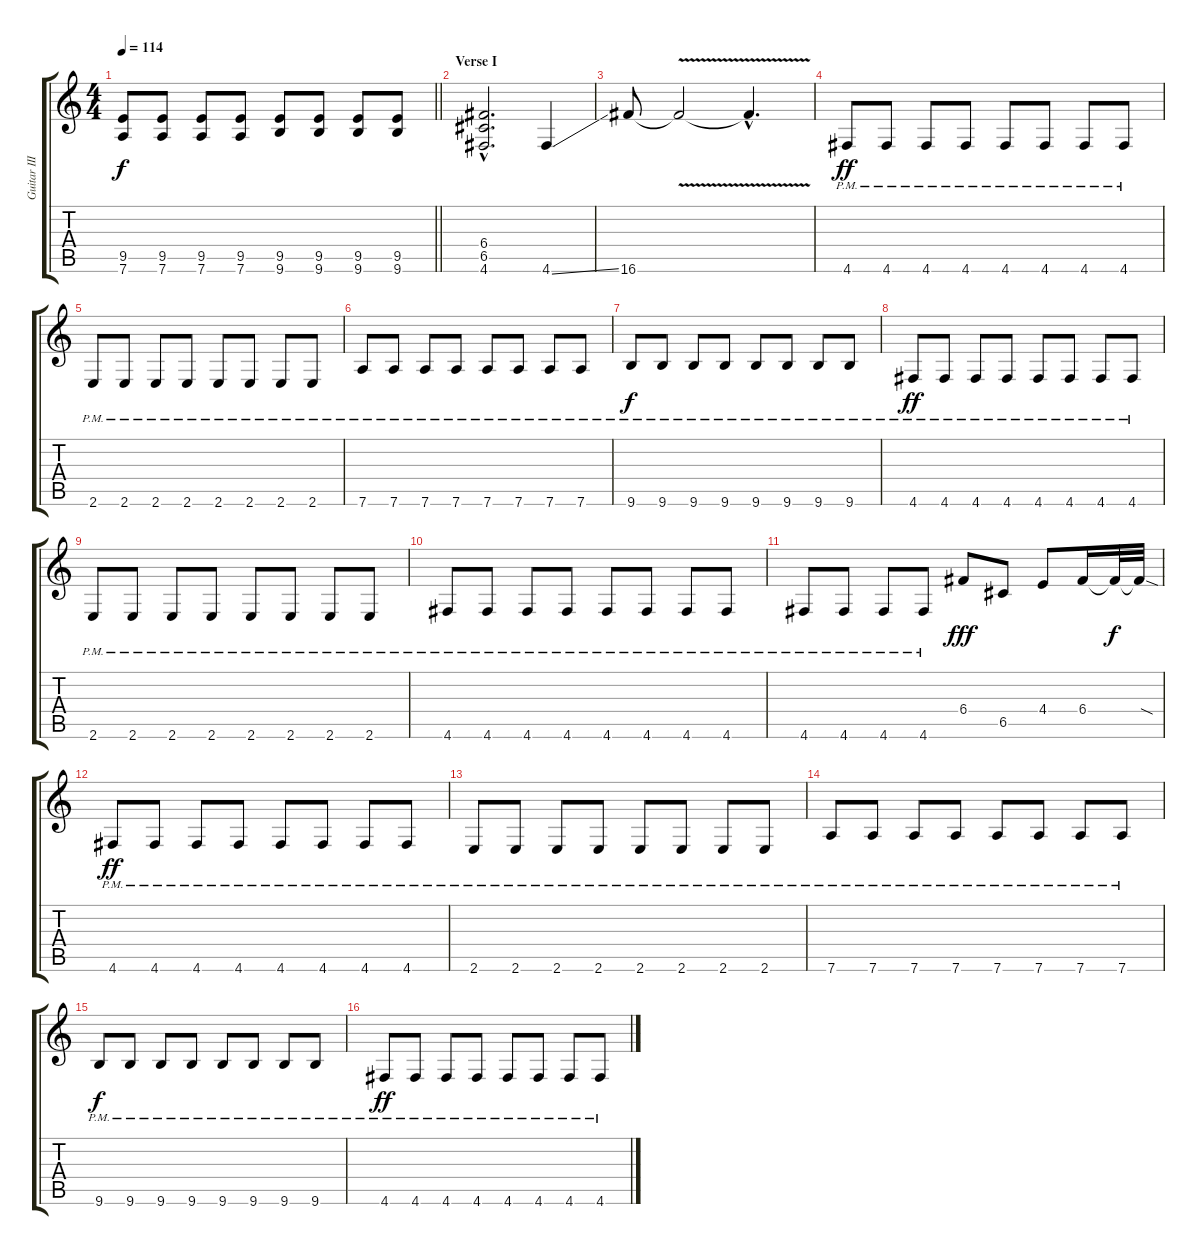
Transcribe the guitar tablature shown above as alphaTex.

\track ("Guitar III" "Guitar III") {instrument distortionguitar}
\staff {score tabs}
\tuning (D4 A3 F3 C3 G2 D2) {hide}
\ts (4 4)
\tempo 114
\clef g2
\barLineRight lightlight
\ks c
(9.5 7.6).8{dy f} (9.5 7.6).8 (9.5 7.6).8 (9.5 7.6).8 (9.5 9.6).8 (9.5 9.6).8 (9.5 9.6).8 (9.5 9.6).8 |
\section ("" "Verse I")
(6.4{hac} 6.5{hac} 4.6{hac}).2{d} 4.6{ss}.4 |
16.6.8 16.6{v t}.2 16.6{hac t}.4{d} |
4.6{pm}.8{dy ff} 4.6{pm}.8 4.6{pm}.8 4.6{pm}.8 4.6{pm}.8 4.6{pm}.8 4.6{pm}.8 4.6{pm}.8 |
2.6{pm}.8 2.6{pm}.8 2.6{pm}.8 2.6{pm}.8 2.6{pm}.8 2.6{pm}.8 2.6{pm}.8 2.6{pm}.8 |
7.6{pm}.8 7.6{pm}.8 7.6{pm}.8 7.6{pm}.8 7.6{pm}.8 7.6{pm}.8 7.6{pm}.8 7.6{pm}.8 |
9.6{pm}.8{dy f} 9.6{pm}.8 9.6{pm}.8 9.6{pm}.8 9.6{pm}.8 9.6{pm}.8 9.6{pm}.8 9.6{pm}.8 |
4.6{pm}.8{dy ff} 4.6{pm}.8 4.6{pm}.8 4.6{pm}.8 4.6{pm}.8 4.6{pm}.8 4.6{pm}.8 4.6{pm}.8 |
2.6{pm}.8 2.6{pm}.8 2.6{pm}.8 2.6{pm}.8 2.6{pm}.8 2.6{pm}.8 2.6{pm}.8 2.6{pm}.8 |
4.6{pm}.8 4.6{pm}.8 4.6{pm}.8 4.6{pm}.8 4.6{pm}.8 4.6{pm}.8 4.6{pm}.8 4.6{pm}.8 |
4.6{pm}.8 4.6{pm}.8 4.6{pm}.8 4.6{pm}.8 6.4.8{dy fff} 6.5.8 4.4.8 6.4.16 6.4{t}.32{dy f} 6.4{sod t}.32 |
4.6{pm}.8{dy ff} 4.6{pm}.8 4.6{pm}.8 4.6{pm}.8 4.6{pm}.8 4.6{pm}.8 4.6{pm}.8 4.6{pm}.8 |
2.6{pm}.8 2.6{pm}.8 2.6{pm}.8 2.6{pm}.8 2.6{pm}.8 2.6{pm}.8 2.6{pm}.8 2.6{pm}.8 |
7.6{pm}.8 7.6{pm}.8 7.6{pm}.8 7.6{pm}.8 7.6{pm}.8 7.6{pm}.8 7.6{pm}.8 7.6{pm}.8 |
9.6{pm}.8{dy f} 9.6{pm}.8 9.6{pm}.8 9.6{pm}.8 9.6{pm}.8 9.6{pm}.8 9.6{pm}.8 9.6{pm}.8 |
4.6{pm}.8{dy ff} 4.6{pm}.8 4.6{pm}.8 4.6{pm}.8 4.6{pm}.8 4.6{pm}.8 4.6{pm}.8 4.6{pm}.8
